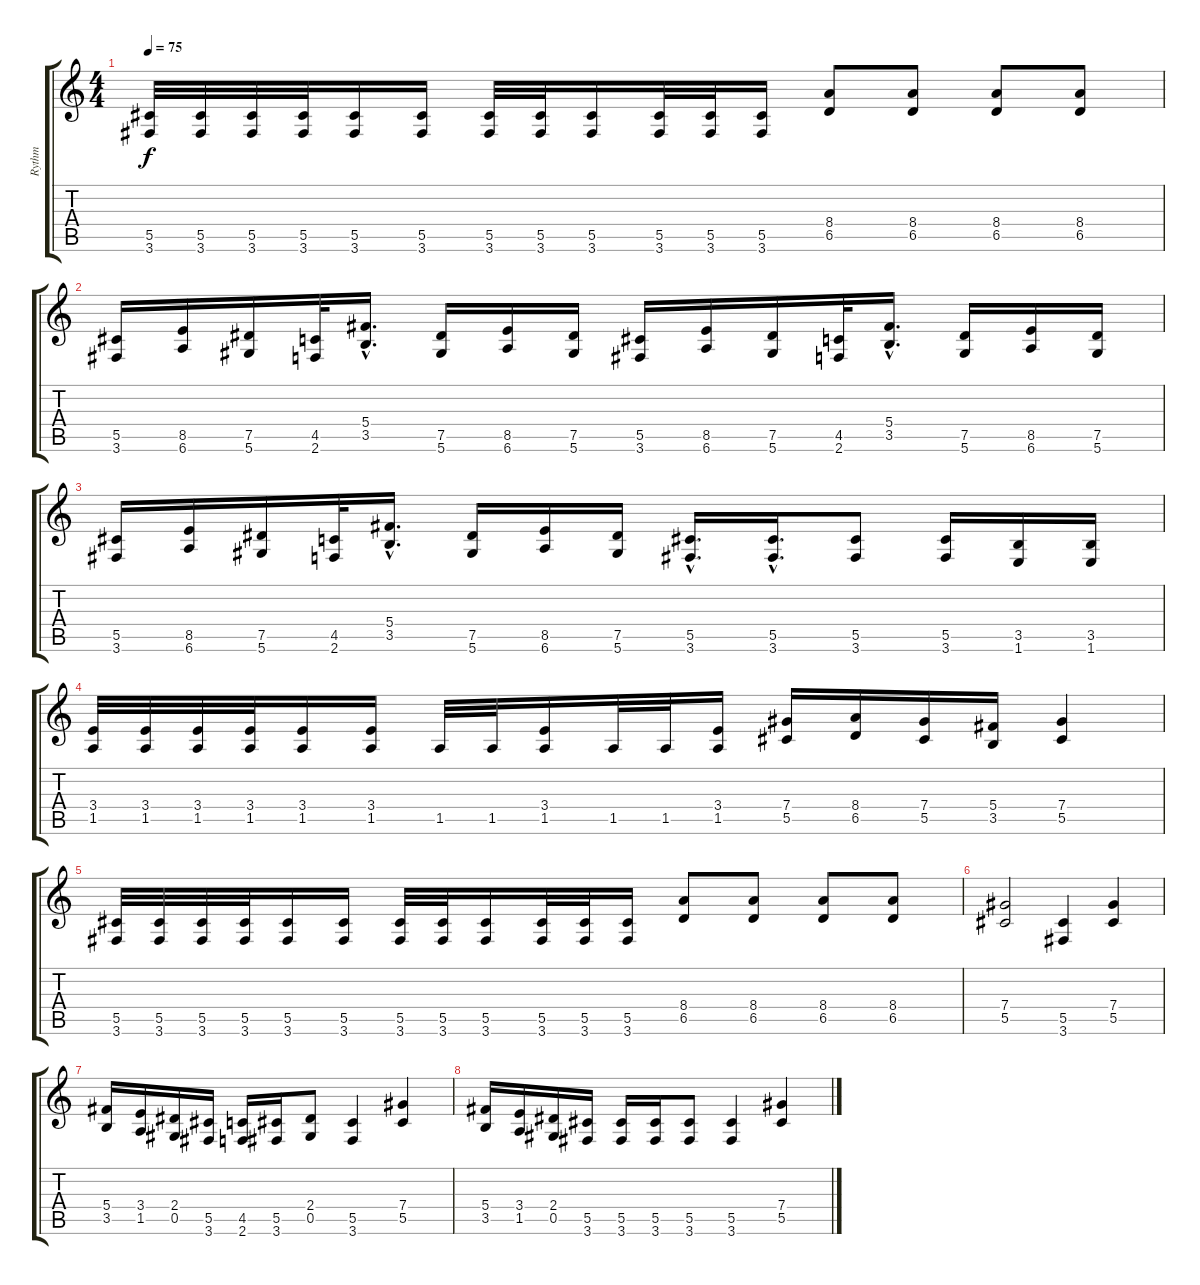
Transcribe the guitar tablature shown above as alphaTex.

\track ("Rythm" "Rythm") {instrument distortionguitar}
\staff {score tabs}
\tuning (Eb4 Bb3 Gb3 Db3 Ab2 Eb2) {hide}
\ts (4 4)
\tempo 75
\clef g2
\ks c
(5.5 3.6).32{dy f} (5.5 3.6).32 (5.5 3.6).32 (5.5 3.6).32 (5.5 3.6).16 (5.5 3.6).16 (5.5 3.6).32 (5.5 3.6).32 (5.5 3.6).16 (5.5 3.6).32 (5.5 3.6).32 (5.5 3.6).16 (8.4 6.5).8 (8.4 6.5).8 (8.4 6.5).8 (8.4 6.5).8 |
(5.5 3.6).16 (8.5 6.6).16 (7.5 5.6).16 (4.5 2.6).32 (5.4{hac} 3.5{hac}).16{d} (7.5 5.6).16 (8.5 6.6).16 (7.5 5.6).16 (5.5 3.6).16 (8.5 6.6).16 (7.5 5.6).16 (4.5 2.6).32 (5.4{hac} 3.5{hac}).16{d} (7.5 5.6).16 (8.5 6.6).16 (7.5 5.6).16 |
(5.5 3.6).16 (8.5 6.6).16 (7.5 5.6).16 (4.5 2.6).32 (5.4{hac} 3.5{hac}).16{d} (7.5 5.6).16 (8.5 6.6).16 (7.5 5.6).16 (5.5{hac} 3.6{hac}).16{d} (5.5{hac} 3.6{hac}).16{d} (5.5 3.6).8 (5.5 3.6).16 (3.5 1.6).16 (3.5 1.6).16 |
(3.4 1.5).32 (3.4 1.5).32 (3.4 1.5).32 (3.4 1.5).32 (3.4 1.5).16 (3.4 1.5).16 1.5.32 1.5.32 (3.4 1.5).16 1.5.32 1.5.32 (3.4 1.5).16 (7.4 5.5).16 (8.4 6.5).16 (7.4 5.5).16 (5.4 3.5).16 (7.4 5.5).4 |
(5.5 3.6).32 (5.5 3.6).32 (5.5 3.6).32 (5.5 3.6).32 (5.5 3.6).16 (5.5 3.6).16 (5.5 3.6).32 (5.5 3.6).32 (5.5 3.6).16 (5.5 3.6).32 (5.5 3.6).32 (5.5 3.6).16 (8.4 6.5).8 (8.4 6.5).8 (8.4 6.5).8 (8.4 6.5).8 |
(7.4 5.5).2 (5.5 3.6).4 (7.4 5.5).4 |
(5.4 3.5).16 (3.4 1.5).16 (2.4 0.5).16 (5.5 3.6).16 (4.5 2.6).16 (5.5 3.6).16 (2.4 0.5).8 (5.5 3.6).4 (7.4 5.5).4 |
(5.4 3.5).16 (3.4 1.5).16 (2.4 0.5).16 (5.5 3.6).16 (5.5 3.6).16 (5.5 3.6).16 (5.5 3.6).8 (5.5 3.6).4 (7.4 5.5).4
